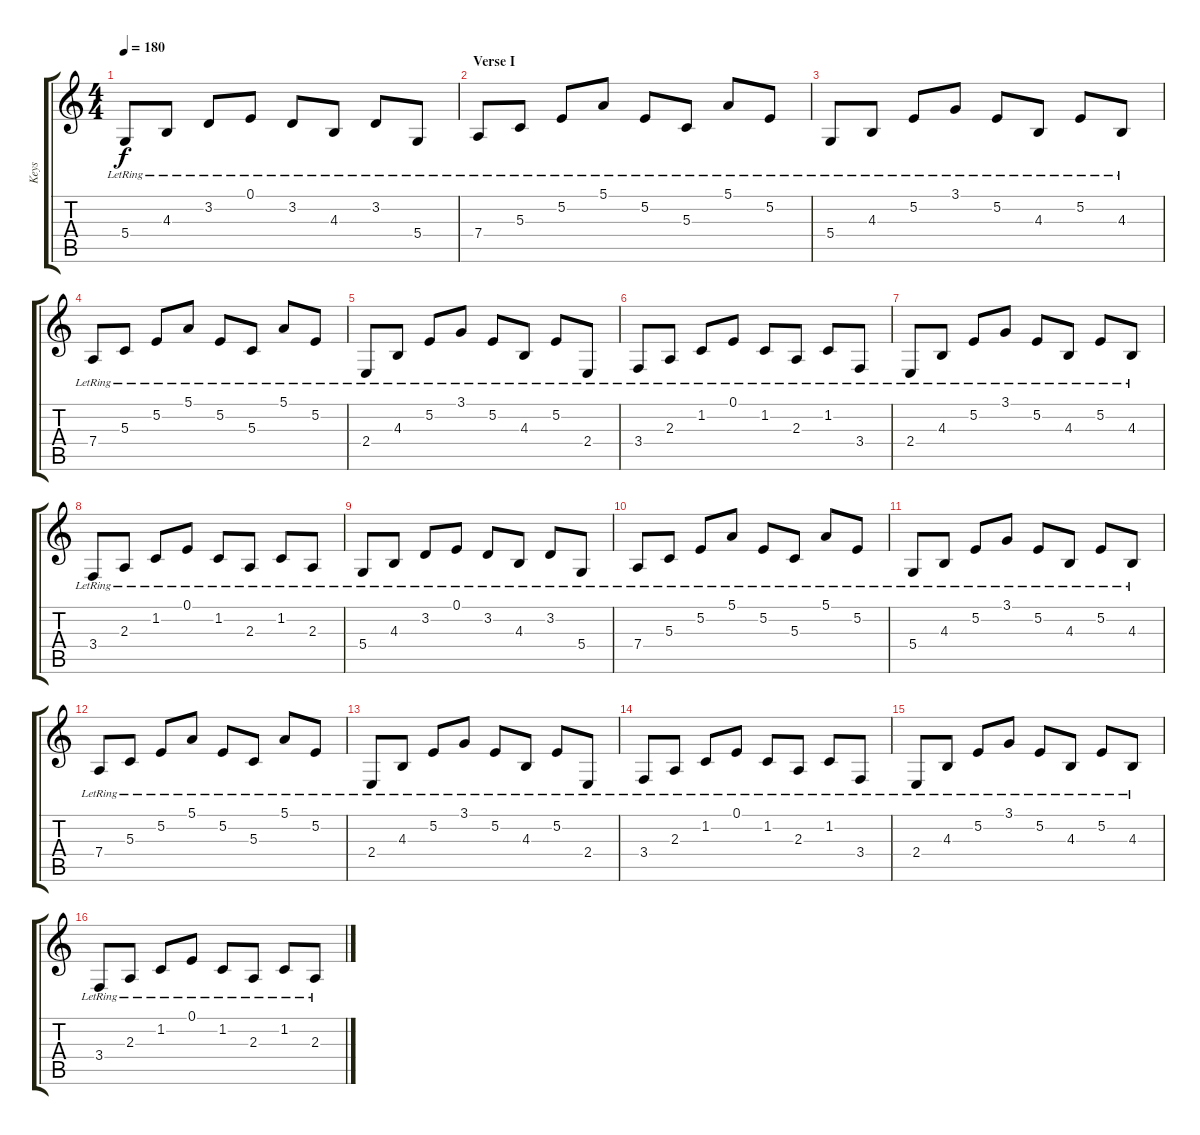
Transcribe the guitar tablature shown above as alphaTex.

\track ("Keys" "Keys") {instrument electricgrandpiano}
\staff {score tabs}
\tuning (E4 B3 G3 D3 A2 E2) {hide}
\ts (4 4)
\tempo 180
\clef g2
\ks c
5.4{lr}.8{dy f} 4.3{lr}.8 3.2{lr}.8 0.1{lr}.8 3.2{lr}.8 4.3{lr}.8 3.2{lr}.8 5.4{lr}.8 |
\section ("" "Verse I")
7.4{lr}.8 5.3{lr}.8 5.2{lr}.8 5.1{lr}.8 5.2{lr}.8 5.3{lr}.8 5.1{lr}.8 5.2{lr}.8 |
5.4{lr}.8 4.3{lr}.8 5.2{lr}.8 3.1{lr}.8 5.2{lr}.8 4.3{lr}.8 5.2{lr}.8 4.3{lr}.8 |
7.4{lr}.8 5.3{lr}.8 5.2{lr}.8 5.1{lr}.8 5.2{lr}.8 5.3{lr}.8 5.1{lr}.8 5.2{lr}.8 |
2.4{lr}.8 4.3{lr}.8 5.2{lr}.8 3.1{lr}.8 5.2{lr}.8 4.3{lr}.8 5.2{lr}.8 2.4{lr}.8 |
3.4{lr}.8 2.3{lr}.8 1.2{lr}.8 0.1{lr}.8 1.2{lr}.8 2.3{lr}.8 1.2{lr}.8 3.4{lr}.8 |
2.4{lr}.8 4.3{lr}.8 5.2{lr}.8 3.1{lr}.8 5.2{lr}.8 4.3{lr}.8 5.2{lr}.8 4.3{lr}.8 |
3.4{lr}.8 2.3{lr}.8 1.2{lr}.8 0.1{lr}.8 1.2{lr}.8 2.3{lr}.8 1.2{lr}.8 2.3{lr}.8 |
5.4{lr}.8 4.3{lr}.8 3.2{lr}.8 0.1{lr}.8 3.2{lr}.8 4.3{lr}.8 3.2{lr}.8 5.4{lr}.8 |
7.4{lr}.8 5.3{lr}.8 5.2{lr}.8 5.1{lr}.8 5.2{lr}.8 5.3{lr}.8 5.1{lr}.8 5.2{lr}.8 |
5.4{lr}.8 4.3{lr}.8 5.2{lr}.8 3.1{lr}.8 5.2{lr}.8 4.3{lr}.8 5.2{lr}.8 4.3{lr}.8 |
7.4{lr}.8 5.3{lr}.8 5.2{lr}.8 5.1{lr}.8 5.2{lr}.8 5.3{lr}.8 5.1{lr}.8 5.2{lr}.8 |
2.4{lr}.8 4.3{lr}.8 5.2{lr}.8 3.1{lr}.8 5.2{lr}.8 4.3{lr}.8 5.2{lr}.8 2.4{lr}.8 |
3.4{lr}.8 2.3{lr}.8 1.2{lr}.8 0.1{lr}.8 1.2{lr}.8 2.3{lr}.8 1.2{lr}.8 3.4{lr}.8 |
2.4{lr}.8 4.3{lr}.8 5.2{lr}.8 3.1{lr}.8 5.2{lr}.8 4.3{lr}.8 5.2{lr}.8 4.3{lr}.8 |
3.4{lr}.8 2.3{lr}.8 1.2{lr}.8 0.1{lr}.8 1.2{lr}.8 2.3{lr}.8 1.2{lr}.8 2.3{lr}.8
